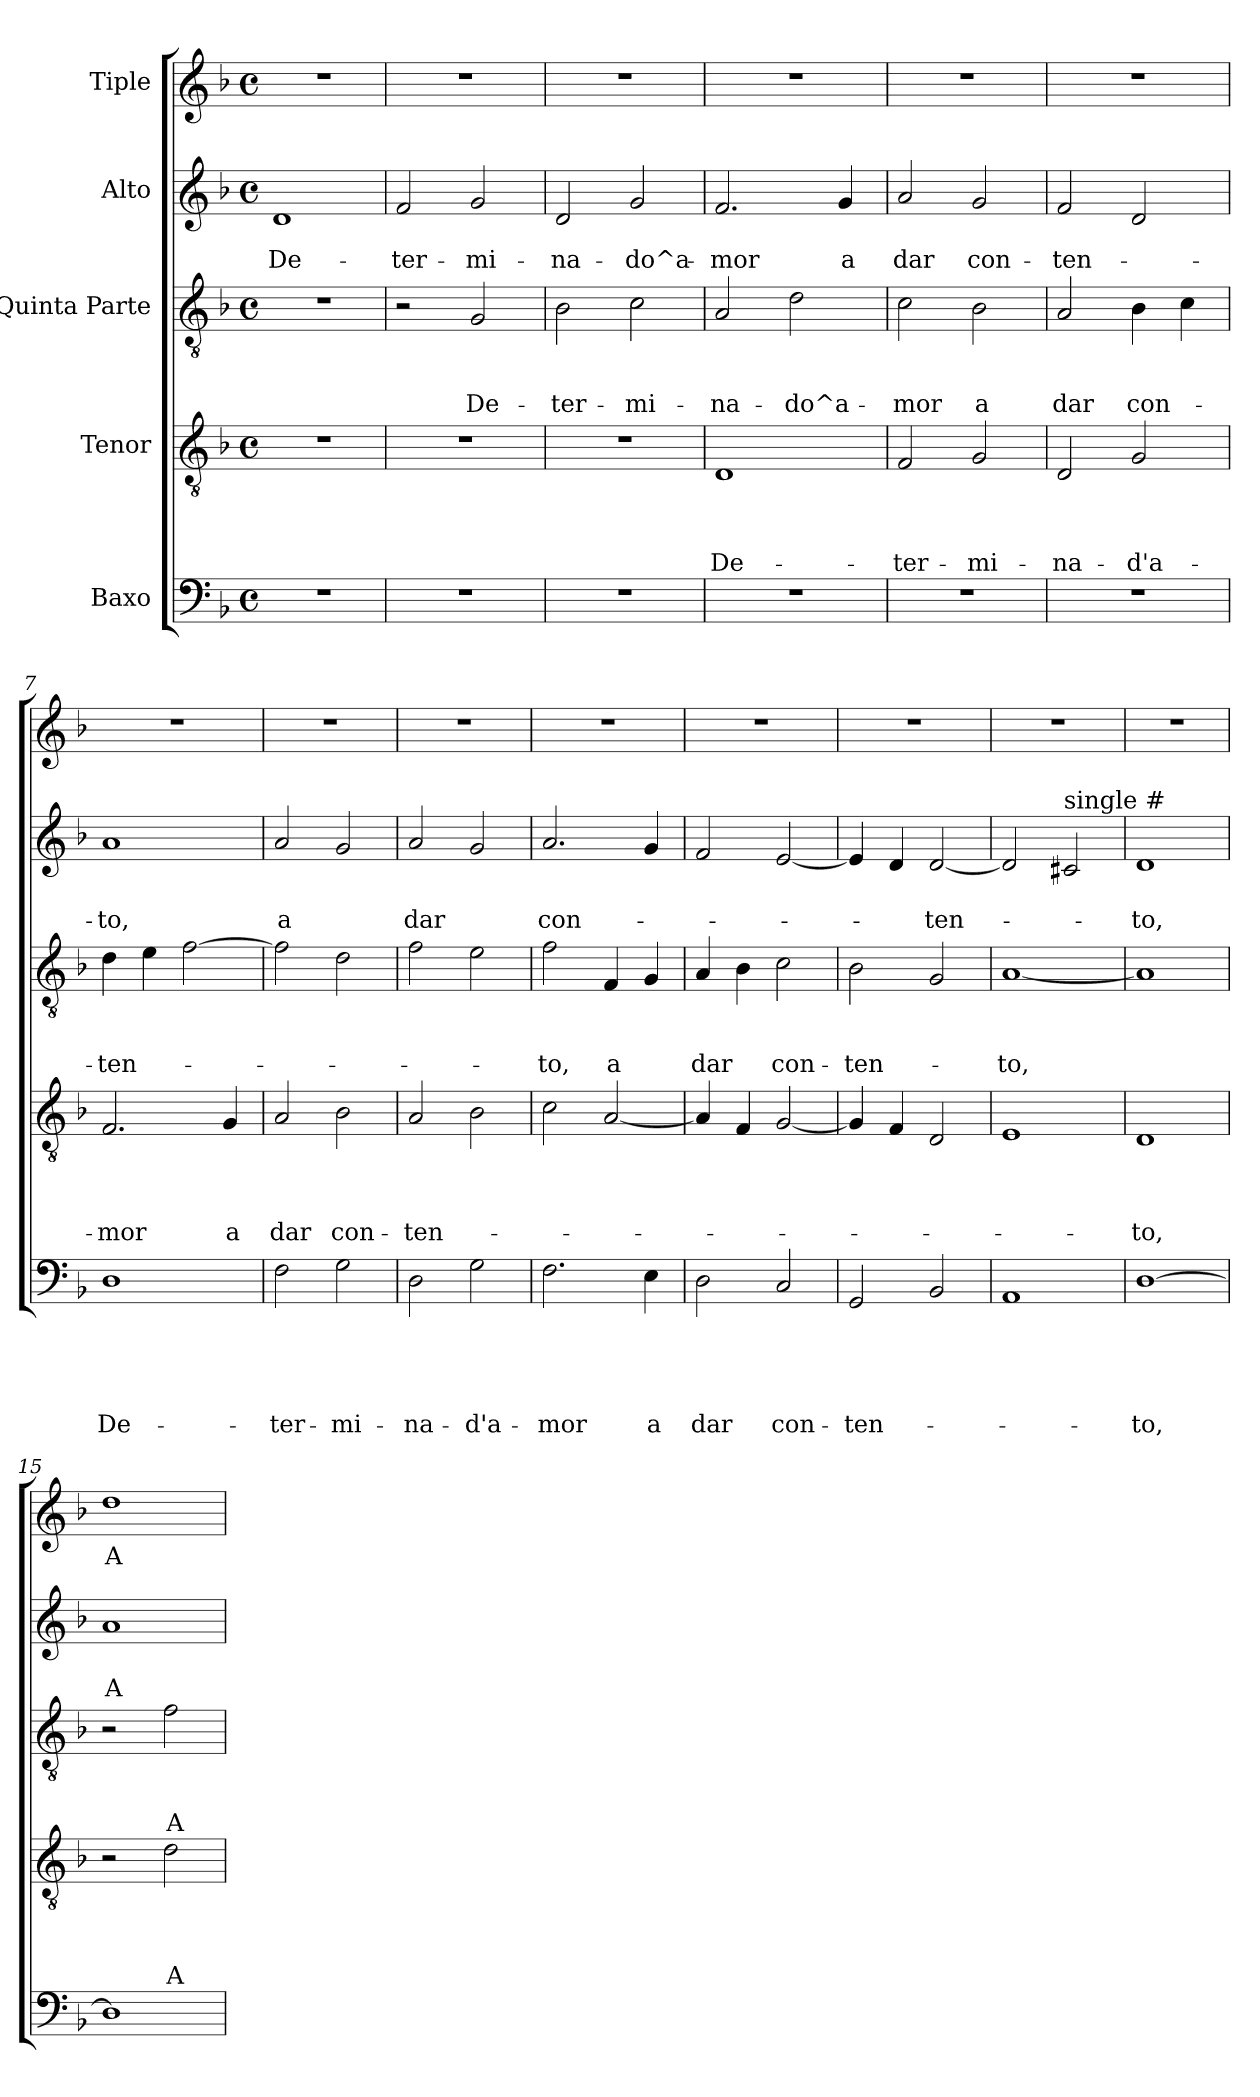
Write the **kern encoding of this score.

**kern	**text	**text	**text	**text	**text	**kern	**text	**text	**text	**text	**kern	**text	**text	**text	**kern	**text	**text	**kern	**text
*part5	*part5	*part5	*part5	*part5	*part5	*part4	*part4	*part4	*part4	*part4	*part3	*part3	*part3	*part3	*part2	*part2	*part2	*part1	*part1
*staff5	*staff5	*staff5	*staff5	*staff5	*staff5	*staff4	*staff4	*staff4	*staff4	*staff4	*staff3	*staff3	*staff3	*staff3	*staff2	*staff2	*staff2	*staff1	*staff1
*I"Baxo	*	*	*	*	*	*I"Tenor	*	*	*	*	*I"Quinta Parte	*	*	*	*I"Alto	*	*	*I"Tiple	*
*clefF4	*	*	*	*	*	*clefGv2	*	*	*	*	*clefGv2	*	*	*	*clefG2	*	*	*clefG2	*
*k[b-]	*	*	*	*	*	*k[b-]	*	*	*	*	*k[b-]	*	*	*	*k[b-]	*	*	*k[b-]	*
*F:	*	*	*	*	*	*F:	*	*	*	*	*F:	*	*	*	*F:	*	*	*F:	*
*M4/4	*	*	*	*	*	*M4/4	*	*	*	*	*M4/4	*	*	*	*M4/4	*	*	*M4/4	*
*met(c)	*	*	*	*	*	*met(c)	*	*	*	*	*met(c)	*	*	*	*met(c)	*	*	*met(c)	*
=1	=1	=1	=1	=1	=1	=1	=1	=1	=1	=1	=1	=1	=1	=1	=1	=1	=1	=1	=1
!	!	!	!	!	!	!	!	!	!	!	!	!	!	!	!	!	!LO:LY:b	!	!
1r	.	.	.	.	.	1r	.	.	.	.	1r	.	.	.	1d	.	De-	1r	.
=2	=2	=2	=2	=2	=2	=2	=2	=2	=2	=2	=2	=2	=2	=2	=2	=2	=2	=2	=2
!	!	!	!	!	!	!	!	!	!	!	!	!	!	!	!	!	!LO:LY:b	!	!
1r	.	.	.	.	.	1r	.	.	.	.	2r	.	.	.	2f/	.	-ter-	1r	.
!	!	!	!	!	!	!	!	!	!	!	!	!	!	!LO:LY:b	!	!	!LO:LY:b	!	!
.	.	.	.	.	.	.	.	.	.	.	2G/	.	.	De-	2g/	.	-mi-	.	.
=3	=3	=3	=3	=3	=3	=3	=3	=3	=3	=3	=3	=3	=3	=3	=3	=3	=3	=3	=3
!	!	!	!	!	!	!	!	!	!	!	!	!	!	!LO:LY:b	!	!	!LO:LY:b	!	!
1r	.	.	.	.	.	1r	.	.	.	.	2B-\	.	.	-ter-	2d/	.	-na-	1r	.
!	!	!	!	!	!	!	!	!	!	!	!	!	!	!LO:LY:b	!	!	!LO:LY:b	!	!
.	.	.	.	.	.	.	.	.	.	.	2c\	.	.	-mi-	2g/	.	-do^a-	.	.
=4	=4	=4	=4	=4	=4	=4	=4	=4	=4	=4	=4	=4	=4	=4	=4	=4	=4	=4	=4
!	!	!	!	!	!	!	!	!	!	!LO:LY:b	!	!	!	!LO:LY:b	!	!	!LO:LY:b	!	!
1r	.	.	.	.	.	1D	.	.	.	De-	2A/	.	.	-na-	2.f/	.	-mor	1r	.
!	!	!	!	!	!	!	!	!	!	!	!	!	!	!LO:LY:b	!	!	!	!	!
.	.	.	.	.	.	.	.	.	.	.	2d\	.	.	-do^a-	.	.	.	.	.
!	!	!	!	!	!	!	!	!	!	!	!	!	!	!	!	!	!LO:LY:b	!	!
.	.	.	.	.	.	.	.	.	.	.	.	.	.	.	4g/	.	a	.	.
=5	=5	=5	=5	=5	=5	=5	=5	=5	=5	=5	=5	=5	=5	=5	=5	=5	=5	=5	=5
!	!	!	!	!	!	!	!	!	!	!LO:LY:b	!	!	!	!LO:LY:b	!	!	!LO:LY:b	!	!
1r	.	.	.	.	.	2F/	.	.	.	-ter-	2c\	.	.	-mor	2a/	.	dar	1r	.
!	!	!	!	!	!	!	!	!	!	!LO:LY:b	!	!	!	!LO:LY:b	!	!	!LO:LY:b	!	!
.	.	.	.	.	.	2G/	.	.	.	-mi-	2B-\	.	.	a	2g/	.	con-	.	.
=6	=6	=6	=6	=6	=6	=6	=6	=6	=6	=6	=6	=6	=6	=6	=6	=6	=6	=6	=6
!	!	!	!	!	!	!	!	!	!	!LO:LY:b	!	!	!	!LO:LY:b	!	!	!LO:LY:b	!	!
1r	.	.	.	.	.	2D/	.	.	.	-na-	2A/	.	.	dar	2f/	.	-ten-	1r	.
!	!	!	!	!	!	!	!	!	!	!LO:LY:b	!	!	!	!LO:LY:b	!	!	!	!	!
.	.	.	.	.	.	2G/	.	.	.	-d'a-	4B-\	.	.	con-	2d/	.	.	.	.
.	.	.	.	.	.	.	.	.	.	.	4c\	.	.	.	.	.	.	.	.
=7	=7	=7	=7	=7	=7	=7	=7	=7	=7	=7	=7	=7	=7	=7	=7	=7	=7	=7	=7
!	!	!	!	!	!LO:LY:b	!	!	!	!	!LO:LY:b	!	!	!	!LO:LY:b	!	!	!LO:LY:b	!	!
1D	.	.	.	.	De-	2.F/	.	.	.	-mor	4d\	.	.	-ten-	1a	.	-to,	1r	.
.	.	.	.	.	.	.	.	.	.	.	4e\	.	.	.	.	.	.	.	.
.	.	.	.	.	.	.	.	.	.	.	[>2f\	.	.	.	.	.	.	.	.
!	!	!	!	!	!	!	!	!	!	!LO:LY:b	!	!	!	!	!	!	!	!	!
.	.	.	.	.	.	4G/	.	.	.	a	.	.	.	.	.	.	.	.	.
=8	=8	=8	=8	=8	=8	=8	=8	=8	=8	=8	=8	=8	=8	=8	=8	=8	=8	=8	=8
!	!	!	!	!	!LO:LY:b	!	!	!	!	!LO:LY:b	!	!	!	!	!	!	!LO:LY:b	!	!
2F\	.	.	.	.	-ter-	2A/	.	.	.	dar	2f\]	.	.	.	2a/	.	a	1r	.
!	!	!	!	!	!LO:LY:b	!	!	!	!	!LO:LY:b	!	!	!	!	!	!	!	!	!
2G\	.	.	.	.	-mi-	2B-\	.	.	.	con-	2d\	.	.	.	2g/	.	.	.	.
=9	=9	=9	=9	=9	=9	=9	=9	=9	=9	=9	=9	=9	=9	=9	=9	=9	=9	=9	=9
!	!	!	!	!	!LO:LY:b	!	!	!	!	!LO:LY:b	!	!	!	!	!	!	!LO:LY:b	!	!
2D\	.	.	.	.	-na-	2A/	.	.	.	-ten-	2f\	.	.	.	2a/	.	dar	1r	.
!	!	!	!	!	!LO:LY:b	!	!	!	!	!	!	!	!	!	!	!	!	!	!
2G\	.	.	.	.	-d'a-	2B-\	.	.	.	.	2e\	.	.	.	2g/	.	.	.	.
!!LO:LB:g=z
=10	=10	=10	=10	=10	=10	=10	=10	=10	=10	=10	=10	=10	=10	=10	=10	=10	=10	=10	=10
!	!	!	!	!	!LO:LY:b	!	!	!	!	!	!	!	!	!LO:LY:b	!	!	!LO:LY:b	!	!
2.F\	.	.	.	.	-mor	2c\	.	.	.	.	2f\	.	.	-to,	2.a/	.	con-	1r	.
!	!	!	!	!	!	!	!	!	!	!	!	!	!	!LO:LY:b	!	!	!	!	!
.	.	.	.	.	.	[<2A/	.	.	.	.	4F/	.	.	a	.	.	.	.	.
!	!	!	!	!	!LO:LY:b	!	!	!	!	!	!	!	!	!	!	!	!	!	!
4E\	.	.	.	.	a	.	.	.	.	.	4G/	.	.	.	4g/	.	.	.	.
=11	=11	=11	=11	=11	=11	=11	=11	=11	=11	=11	=11	=11	=11	=11	=11	=11	=11	=11	=11
!	!	!	!	!	!LO:LY:b	!	!	!	!	!	!	!	!	!LO:LY:b	!	!	!	!	!
2D\	.	.	.	.	dar	4A/]	.	.	.	.	4A/	.	.	dar	2f/	.	.	1r	.
.	.	.	.	.	.	4F/	.	.	.	.	4B-\	.	.	.	.	.	.	.	.
!	!	!	!	!	!LO:LY:b	!	!	!	!	!	!	!	!	!LO:LY:b	!	!	!	!	!
2C/	.	.	.	.	con-	[<2G/	.	.	.	.	2c\	.	.	con-	[<2e/	.	.	.	.
=12	=12	=12	=12	=12	=12	=12	=12	=12	=12	=12	=12	=12	=12	=12	=12	=12	=12	=12	=12
!	!	!	!	!	!LO:LY:b	!	!	!	!	!	!	!	!	!LO:LY:b	!	!	!	!	!
2GG/	.	.	.	.	-ten-	4G/]	.	.	.	.	2B-\	.	.	-ten-	4e/]	.	.	1r	.
.	.	.	.	.	.	4F/	.	.	.	.	.	.	.	.	4d/	.	.	.	.
!	!	!	!	!	!	!	!	!	!	!	!	!	!	!	!	!	!LO:LY:b	!	!
2BB-/	.	.	.	.	.	2D/	.	.	.	.	2G/	.	.	.	[<2d/	.	-ten-	.	.
=13	=13	=13	=13	=13	=13	=13	=13	=13	=13	=13	=13	=13	=13	=13	=13	=13	=13	=13	=13
!	!	!	!	!	!	!	!	!	!	!	!	!	!	!LO:LY:b	!	!	!	!	!
1AA	.	.	.	.	.	1E	.	.	.	.	[<1A	.	.	-to,	2d/]	.	.	1r	.
!	!	!	!	!	!	!	!	!	!	!	!	!	!	!	!LO:TX:a:t=single #	!	!	!	!
.	.	.	.	.	.	.	.	.	.	.	.	.	.	.	2c#/	.	.	.	.
=14	=14	=14	=14	=14	=14	=14	=14	=14	=14	=14	=14	=14	=14	=14	=14	=14	=14	=14	=14
!	!	!	!	!	!LO:LY:b	!	!	!	!	!LO:LY:b	!	!	!	!	!	!	!LO:LY:b	!	!
[>1D	.	.	.	.	-to,	1D	.	.	.	-to,	1A]	.	.	.	1d	.	-to,	1r	.
=15	=15	=15	=15	=15	=15	=15	=15	=15	=15	=15	=15	=15	=15	=15	=15	=15	=15	=15	=15
!	!	!	!	!	!	!	!	!	!	!	!	!	!	!	!	!	!LO:LY:b	!	!LO:LY:b
1D]	.	.	.	.	.	2r	.	.	.	.	2r	.	.	.	1a	.	A	1dd	A
!	!	!	!	!	!	!	!	!	!	!LO:LY:b	!	!	!	!LO:LY:b	!	!	!	!	!
.	.	.	.	.	.	2d\	.	.	.	A	2f\	.	.	A	.	.	.	.	.
=	=	=	=	=	=	=	=	=	=	=	=	=	=	=	=	=	=	=	=
*-	*-	*-	*-	*-	*-	*-	*-	*-	*-	*-	*-	*-	*-	*-	*-	*-	*-	*-	*-
